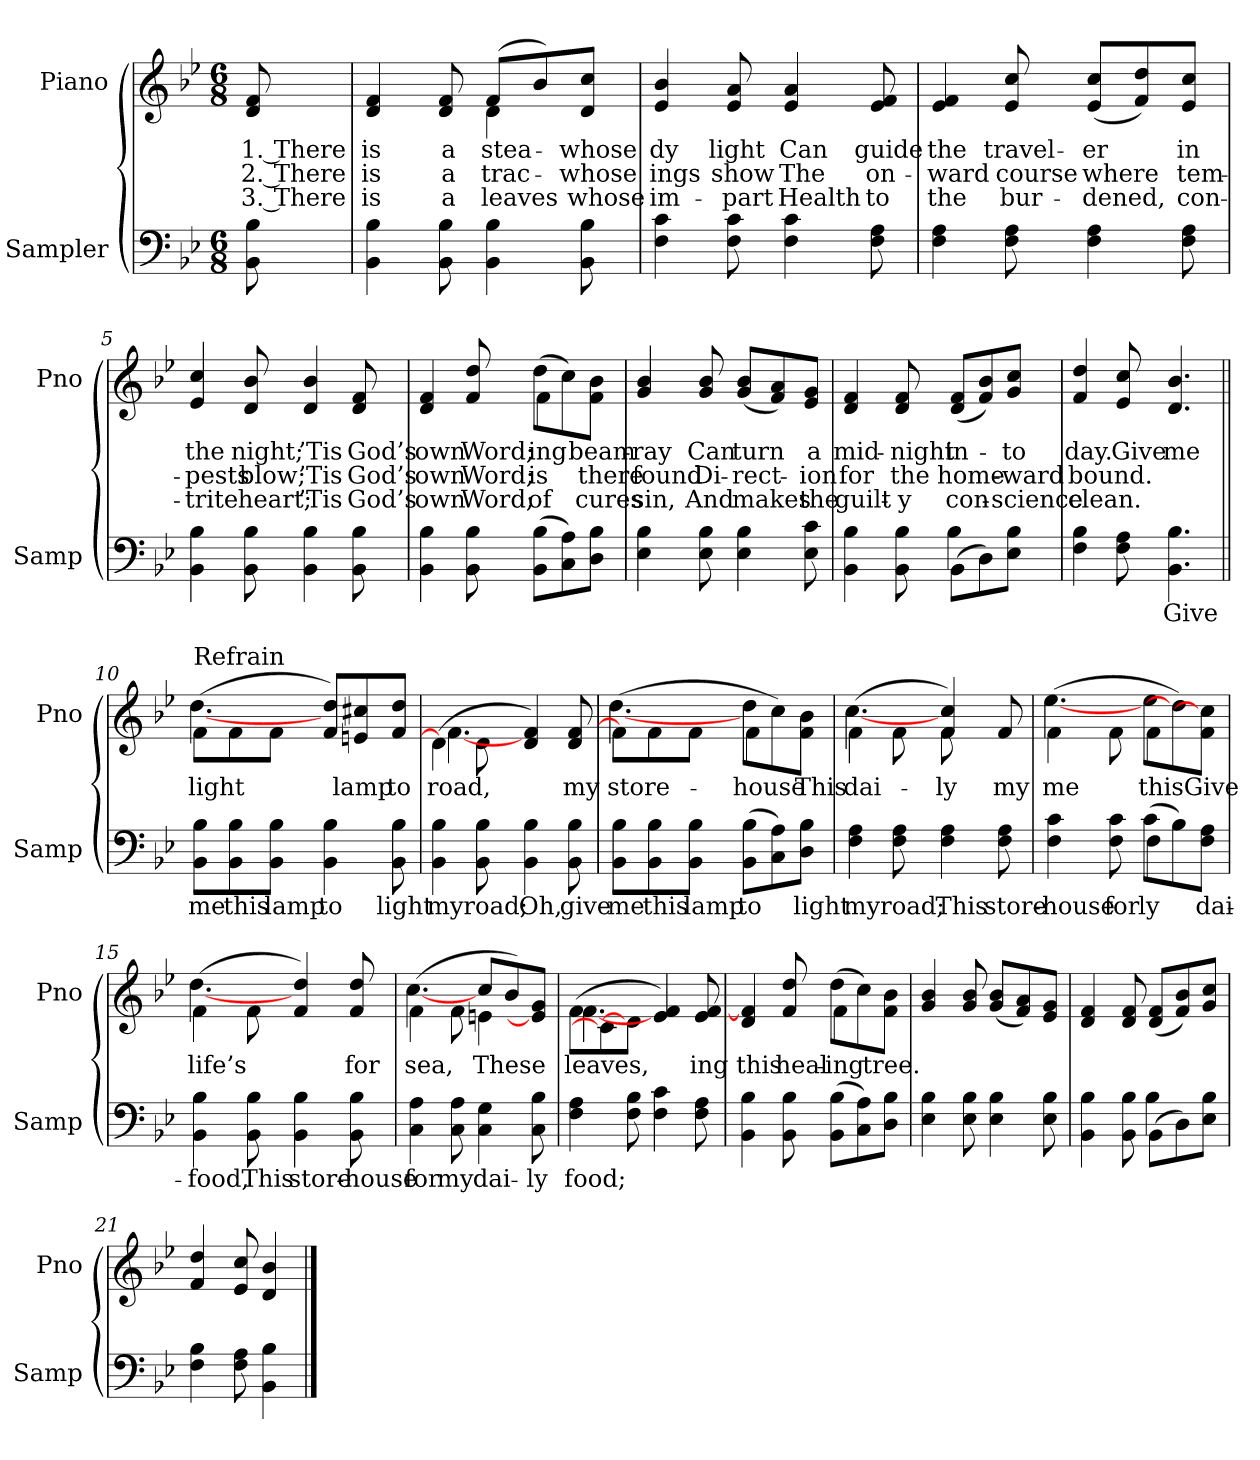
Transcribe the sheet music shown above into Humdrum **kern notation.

**kern	**text	**kern	**text	**text	**text
*part2	*part2	*part1	*part1	*part1	*part1
*staff2	*staff2	*staff1	*staff1	*staff1	*staff1
*I"Sampler	*	*I"Piano	*	*	*
*I'Samp	*	*I'Pno	*	*	*
*clefF4	*	*clefG2	*	*	*
*k[b-e-]	*	*k[b-e-]	*	*	*
*B-:	*	*B-:	*	*	*
*M6/8	*	*M6/8	*	*	*
=1	=1	=1	=1	=1	=1
8BB- 8B-	.	8d 8f	1. There	2. There	3. There
=2	=2	=2	=2	=2	=2
*	*	*^	*	*	*
4BB- 4B-	.	4d 4f	4.ryy	is	is	is
8BB- 8B-	.	8d 8f	.	a	a	a
4BB- 4B-	.	(8f/L	4d	stea-	trac-	leaves
.	.	8b-/)	.	.	.	.
8BB- 8B-	.	8d/ 8cc/J	8ryy	whose	whose	whose
*	*	*v	*v	*	*	*
=3	=3	=3	=3	=3	=3
4F 4c	.	4e- 4b-	-dy	-ings	im-
8F 8c	.	8e- 8a	light	show	-part
4F 4c	.	4e- 4a	Can	The	Health
8F 8A	.	8e- 8f	guide	on-	to
=4	=4	=4	=4	=4	=4
4F 4A	.	4e- 4f	the	-ward	the
8F 8A	.	8e- 8cc	travel-	course	bur-
4F 4A	.	(8e-/ 8cc/L	-er	where	-dened,
.	.	8f/ 8dd/)	.	.	.
8F 8A	.	8e-/ 8cc/J	in	tem-	con-
=5	=5	=5	=5	=5	=5
4BB- 4B-	.	4e- 4cc	the	-pests	-trite
8BB- 8B-	.	8d 8b-	night;	blow;	heart;
4BB- 4B-	.	4d 4b-	’Tis	’Tis	’Tis
8BB- 8B-	.	8d 8f	God’s	God’s	God’s
=6	=6	=6	=6	=6	=6
*	*	*^	*	*	*
4BB- 4B-	.	4d 4f	4.ryy	own	own	own
8BB- 8B-	.	8f 8dd	.	Word;	Word;	Word;
(8BB-\ 8B-\L	.	(8dd\L	4f	-ing	is	of
8C\ 8A\)	.	8cc\)	.	.	.	.
8D\ 8B-\J	.	8f\ 8b-\J	8ryy	beam-	there	cures
*	*	*v	*v	*	*	*
=7	=7	=7	=7	=7	=7
4E- 4B-	.	4g 4b-	ray	found	sin,
8E- 8B-	.	8g 8b-	Can	Di-	And
4E- 4B-	.	(8g/ 8b-/L	turn	-rect-	makes
.	.	8f/ 8a/)	.	.	.
8E- 8c	.	8e-/ 8g/J	a	-ion	the
=8	=8	=8	=8	=8	=8
*^	*	*	*	*	*
4BB- 4B-	4.ryy	.	4d 4f	mid-	for	guilt-
8BB- 8B-	.	.	8d 8f	-night	the	-y
(8BB-\L	4B-	.	(8d/ 8f/L	in-	home-	con-
8D\)	.	.	8f/ 8b-/)	.	.	.
8E-\ 8B-\J	8ryy	.	8g/ 8cc/J	-to	-ward	-science
*v	*v	*	*	*	*	*
=9	=9	=9	=9	=9	=9
4F 4B-	.	4f 4dd	day.	bound.	clean.
8F 8A	.	8e- 8cc	Give	.	.
4.BB- 4.B-	Give	4.d 4.b-	me	.	.
=10||	=10||	=10||	=10||	=10||	=10||
*	*	*^	*	*	*
!	!	!LO:TX:t=Refrain	!	!	!	!
8BB-\ 8B-\L	me	(8f\L	[4.dd	light	.	.
8BB-\ 8B-\	this	8f\	.	.	.	.
8BB-\ 8B-\J	lamp	8f\J	.	.	.	.
4BB- 4B-	to	8f/ 8dd/L)	4.ryy	.	.	.
.	.	8en/ 8cc#X/	.	lamp	.	.
8BB- 8B-	light	8f/ 8dd/J	.	to	.	.
=11	=11	=11	=11	=11	=11	=11
4BB- 4B-	my	(4d\]	[4.f	road,	.	.
8BB- 8B-	road;	8d\	.	.	.	.
4BB- 4B-	Oh,	4d 4f)	4.ryy	.	.	.
8BB- 8B-	give	8d 8f	.	my	.	.
=12	=12	=12	=12	=12	=12	=12
8BB-\ 8B-\L	me	(8f\L]	[4.dd	store-	.	.
8BB-\ 8B-\	this	8f\	.	.	.	.
8BB-\ 8B-\J	lamp	8f\J	.	.	.	.
(8BB-\ 8B-\L	to	8dd\L	4f	-house	.	.
8C\ 8A\)	.	8cc\)	.	.	.	.
8D\ 8B-\J	light	8f\ 8b-\J	8ryy	This	.	.
=13	=13	=13	=13	=13	=13	=13
4F 4A	my	(4f\	[4.cc	dai-	.	.
8F 8A	road;	8f\	.	.	.	.
4F 4A	This	4f 4cc)	8f	-ly	.	.
.	.	.	4ryy	.	.	.
8F\ 8A\	store-	8f/	.	my	.	.
=14	=14	=14	=14	=14	=14	=14
*^	*	*	*	*	*	*
4F 4c	4.ryy	-house	(4f\	[4.ee-	me	.	.
8F 8c	.	for	8f\	.	.	.	.
(8c\L	4F	-ly	8ee-\L	4f	this	.	.
8B-\)	.	.	8dd\])	.	.	.	.
8F\ 8A\J	8ryy	dai-	8f\ 8cc]\J	8ryy	Give	.	.
*v	*v	*	*	*	*	*	*
=15	=15	=15	=15	=15	=15	=15
4BB- 4B-	food,	(4f\	[4.dd	life’s	.	.
8BB- 8B-	This	8f\	.	.	.	.
4BB- 4B-	store-	4f 4dd)	4.ryy	.	.	.
8BB- 8B-	-house	8f 8dd	.	for	.	.
=16	=16	=16	=16	=16	=16	=16
4C 4A	for	(4f\	[4.cc	sea,	.	.
8C 8A	my	8f\	.	.	.	.
4C 4G	dai-	8cc/L	4en	These	.	.
.	.	8b-/)	.	.	.	.
8C 8B-	-ly	8e-]/ 8g/J	8ryy	.	.	.
=17	=17	=17	=17	=17	=17	=17
4F 4A	food;	(8f\L	[4.f	leaves,	.	.
.	.	8c\]	.	.	.	.
8F 8B-	.	8d\J]	.	.	.	.
4F 4c	.	4e- 4f)	4.ryy	.	.	.
8F 8A	.	8e- 8f	.	-ing	.	.
=18	=18	=18	=18	=18	=18	=18
4BB- 4B-	.	4d 4f]	4.ryy	this	.	.
8BB- 8B-	.	8f 8dd	.	heal-	.	.
(8BB-\ 8B-\L	.	(8dd\L	4f	-ing	.	.
8C\ 8A\)	.	8cc\)	.	.	.	.
8D\ 8B-\J	.	8f\ 8b-\J	8ryy	tree.	.	.
*	*	*v	*v	*	*	*
=19	=19	=19	=19	=19	=19
4E- 4B-	.	4g 4b-	.	.	.
8E- 8B-	.	8g 8b-	.	.	.
4E- 4B-	.	(8g/ 8b-/L	.	.	.
.	.	8f/ 8a/)	.	.	.
8E- 8B-	.	8e-/ 8g/J	.	.	.
=20	=20	=20	=20	=20	=20
*^	*	*	*	*	*
4BB- 4B-	4.ryy	.	4d 4f	.	.	.
8BB- 8B-	.	.	8d 8f	.	.	.
(8BB-\L	4B-	.	(8d/ 8f/L	.	.	.
8D\)	.	.	8f/ 8b-/)	.	.	.
8E-\ 8B-\J	8ryy	.	8g/ 8cc/J	.	.	.
*v	*v	*	*	*	*	*
=21	=21	=21	=21	=21	=21
4F 4B-	.	4f 4dd	.	.	.
8F 8A	.	8e- 8cc	.	.	.
4BB- 4B-	.	4d 4b-	.	.	.
==	==	==	==	==	==
*-	*-	*-	*-	*-	*-
